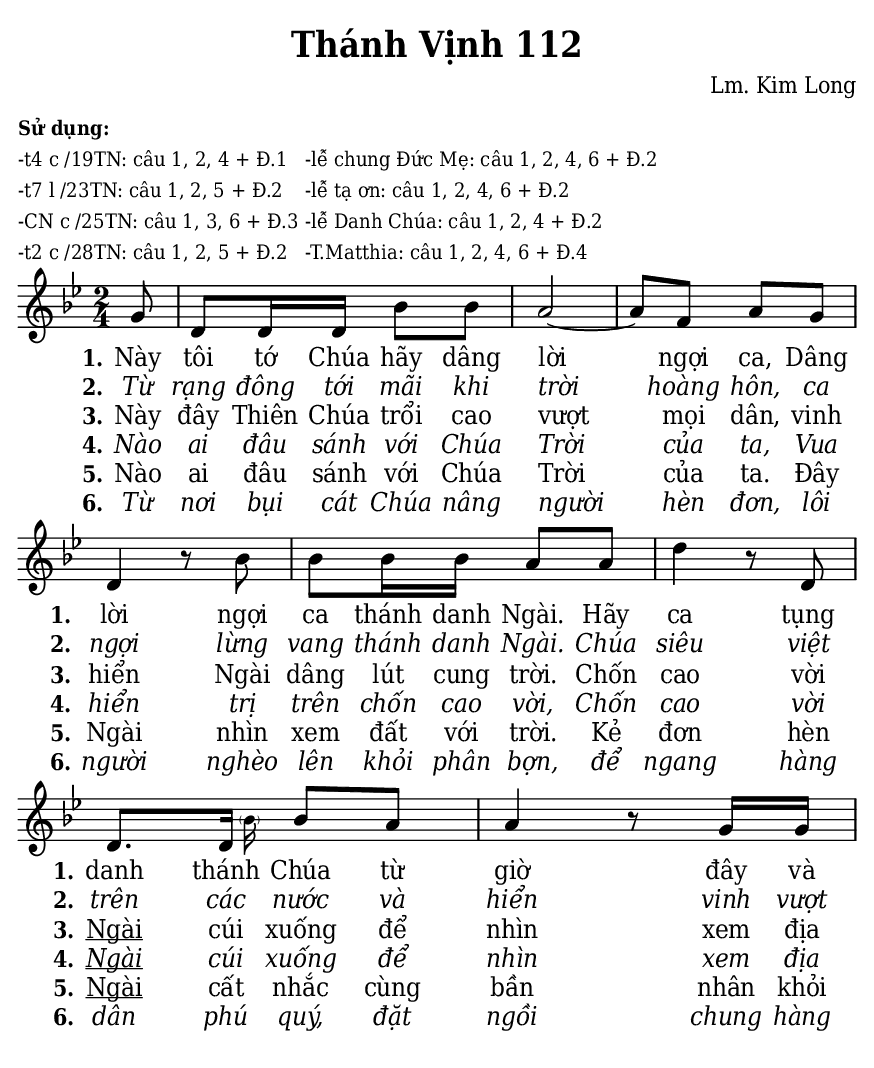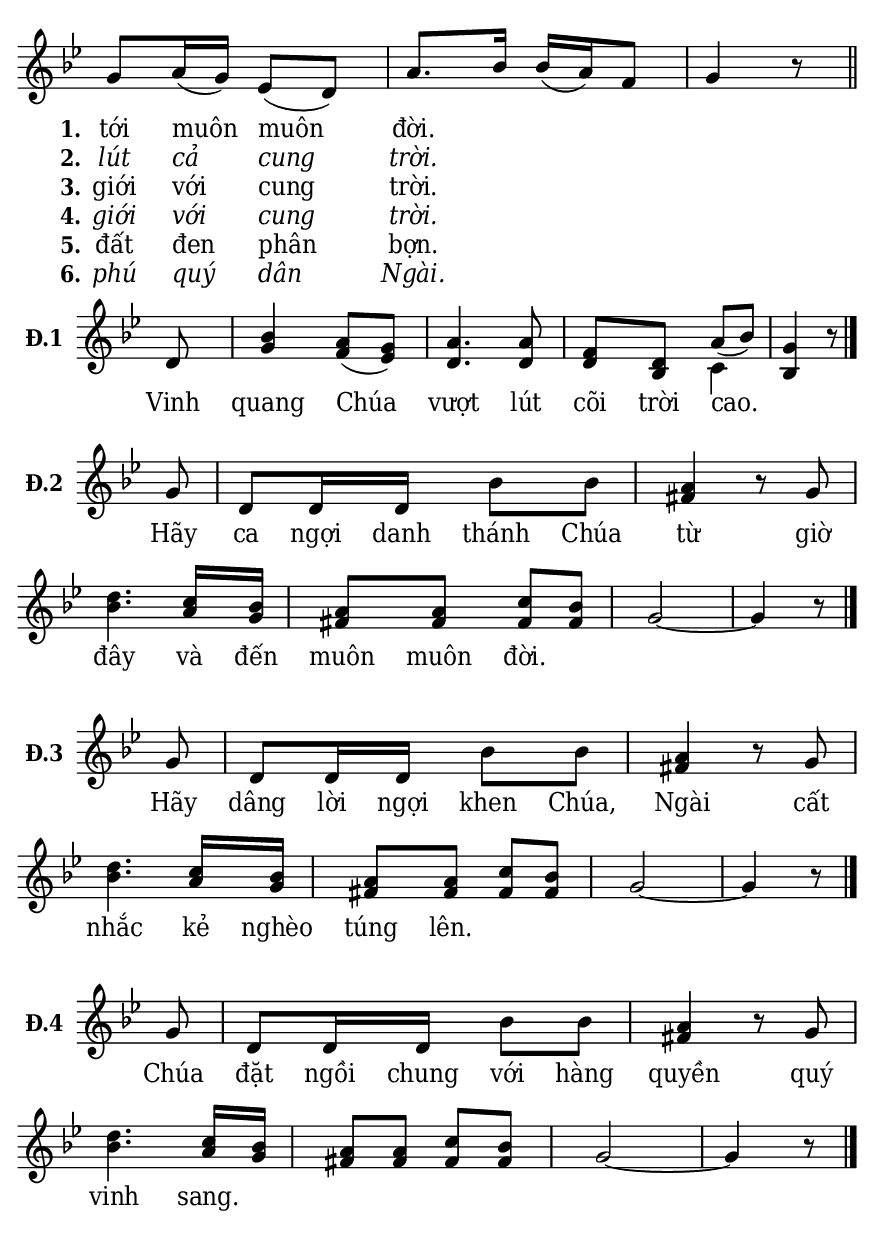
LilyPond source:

% Cài đặt chung
\version "2.22.1"
\include "english.ly"

\header {
  title = "Thánh Vịnh 112"
  composer = "Lm. Kim Long"
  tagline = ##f
}

% mã nguồn cho những chức năng chưa hỗ trợ trong phiên bản lilypond hiện tại
% cung cấp bởi cộng đồng lilypond khi gửi email đến lilypond-user@gnu.org
% in số phiên khúc trên mỗi dòng
#(define (add-grob-definition grob-name grob-entry)
     (set! all-grob-descriptions
           (cons ((@@ (lily) completize-grob-entry)
                  (cons grob-name grob-entry))
                 all-grob-descriptions)))

#(add-grob-definition
    'StanzaNumberSpanner
    `((direction . ,LEFT)
      (font-series . bold)
      (padding . 1.0)
      (side-axis . ,X)
      (stencil . ,ly:text-interface::print)
      (X-offset . ,ly:side-position-interface::x-aligned-side)
      (Y-extent . ,grob::always-Y-extent-from-stencil)
      (meta . ((class . Spanner)
               (interfaces . (font-interface
                              side-position-interface
                              stanza-number-interface
                              text-interface))))))

\layout {
    \context {
      \Global
      \grobdescriptions #all-grob-descriptions
    }
    \context {
      \Score
      \remove Stanza_number_align_engraver
      \consists
        #(lambda (context)
           (let ((texts '())
                 (syllables '()))
             (make-engraver
              (acknowledgers
               ((stanza-number-interface engraver grob source-engraver)
                  (set! texts (cons grob texts)))
               ((lyric-syllable-interface engraver grob source-engraver)
                  (set! syllables (cons grob syllables))))
              ((stop-translation-timestep engraver)
                 (for-each
                  (lambda (text)
                    (for-each
                     (lambda (syllable)
                       (ly:pointer-group-interface::add-grob
                        text
                        'side-support-elements
                        syllable))
                     syllables))
                  texts)
                 (set! syllables '())))))
    }
    \context {
      \Lyrics
      \remove Stanza_number_engraver
      \consists
        #(lambda (context)
           (let ((text #f)
                 (last-stanza #f))
             (make-engraver
              ((process-music engraver)
                 (let ((stanza (ly:context-property context 'stanza #f)))
                   (if (and stanza (not (equal? stanza last-stanza)))
                       (let ((column (ly:context-property context
'currentCommandColumn)))
                         (set! last-stanza stanza)
                         (if text
                             (ly:spanner-set-bound! text RIGHT column))
                         (set! text (ly:engraver-make-grob engraver
'StanzaNumberSpanner '()))
                         (ly:grob-set-property! text 'text stanza)
                         (ly:spanner-set-bound! text LEFT column)))))
              ((finalize engraver)
                 (if text
                     (let ((column (ly:context-property context
'currentCommandColumn)))
                       (ly:spanner-set-bound! text RIGHT column)))))))
      \override StanzaNumberSpanner.horizon-padding = 10000
    }
}

stanzaReminderOff =
  \temporary \override StanzaNumberSpanner.after-line-breaking =
     #(lambda (grob)
        ;; Can be replaced with (not (first-broken-spanner? grob)) in 2.23.
        (if (let ((siblings (ly:spanner-broken-into (ly:grob-original grob))))
              (and (pair? siblings)
                   (not (eq? grob (car siblings)))))
            (ly:grob-suicide! grob)))

stanzaReminderOn = \undo \stanzaReminderOff
% kết thúc mã nguồn

% Nhạc
nhacPhanMot = \relative c'' {
  \key bf \major
  \time 2/4
  \partial 8 g8 |
  d8 d16 d bf'8 bf |
  a2 ~ |
  a8 f a g |
  d4 r8 bf' |
  bf bf16 bf a8 a |
  d4 r8 d, |
  d8.
  <<
    {
      \voiceOne
      d16
    }
    \new Voice = "splitpart" {
      \voiceTwo
      \once \override NoteColumn.force-hshift = #2.5
      \tweak font-size #-2
      \parenthesize
      bf'16
    }
  >>
  \oneVoice
  bf8 a |
  a4 r8 g16 g |
  g8 a16 (g) ef8 (d) |
  a'8. bf16 bf (a) f8 |
  g4 r8 \bar "||"
}

nhacPhanHai = \relative c' {
  \key bf \major
  \time 2/4
  \partial 8
  d8
  <<
    {
      bf'4 a8 (g) |
      a4. a8 |
      f d
    }
    {
      g4 f8 (ef) |
      d4. d8 |
      d bf
    }
  >>
  <<
    {
      \voiceOne
      a'8 _(bf)
    }

    \new Voice = "splitpart" {
      \voiceTwo
      c,4
    }
  >>
  \oneVoice
  <g' bf,>4 r8 \bar "|."
}

nhacPhanBa = \relative c'' {
  \key bf \major
  \time 2/4
  \partial 8
  g8 |
  d d16 d bf'8 bf |
  <a fs>4 r8 g
  <<
    {
      d'4. c16 bf |
      a8 a c bf
    }
    {
      bf4. a16 g |
      fs8 fs fs fs
    }
  >>
  g2 ~ |
  g4 r8 \bar "|."
}

nhacPhanBon = \relative c'' {
  \key bf \major
  \time 2/4
  \partial 8
  g8 |
  d d16 d bf'8 bf |
  <a fs>4 r8 g
  <<
    {
      d'4. c16 bf |
      a8 a c bf
    }
    {
      bf4. a16 g |
      fs8 fs fs fs
    }
  >>
  g2 ~ |
  g4 r8 \bar "|."
}

nhacPhanNam = \relative c'' {
  \key bf \major
  \time 2/4
  \partial 8
  g8 |
  d d16 d bf'8 bf |
  <a fs>4 r8 g
  <<
    {
      d'4. c16 bf |
      a8 a c bf
    }
    {
      bf4. a16 g |
      fs8 fs fs fs
    }
  >>
  g2 ~ |
  g4 r8 \bar "|."
}

% Lời
loiPhanMot = \lyricmode {
  <<
    {
      \set stanza = "1."
      Này tôi tớ Chúa hãy dâng lời ngợi ca,
      Dâng lời ngợi ca thánh danh Ngài.
      Hãy ca tụng danh thánh Chúa
      từ giờ đây và tới muôn muôn đời.
    }
    \new Lyrics {
	    \set associatedVoice = "beSop"
	    \set stanza = "2."
      \override Lyrics.LyricText.font-shape = #'italic
      Từ rạng đông tới mãi khi trời hoàng hôn,
      ca ngợi lừng vang thánh danh Ngài.
      Chúa siêu việt trên các nước
      và hiển vinh vượt lút cả cung trời.
    }
    \new Lyrics {
	    \set associatedVoice = "beSop"
	    \set stanza = "3."
      Này đây Thiên Chúa trổi cao vượt mọi dân,
      vinh hiển Ngài dâng lút cung trời.
      Chốn cao vời \markup { \underline "Ngài" } cúi xuống
      để nhìn xem địa giới với cung trời.
    }
    \new Lyrics {
	    \set associatedVoice = "beSop"
	    \set stanza = "4."
      \override Lyrics.LyricText.font-shape = #'italic
      Nào ai đâu sánh với Chúa Trời của ta,
      Vua hiển trị trên chốn cao vời,
      Chốn cao vời \markup { \italic \underline "Ngài" } cúi xuống
      để nhìn xem địa giới với cung trời.
    }
    \new Lyrics {
	    \set associatedVoice = "beSop"
	    \set stanza = "5."
      Nào ai đâu sánh với Chúa Trời của ta.
      Đây Ngài nhìn xem đất với trời.
      Kẻ đơn hèn \markup { \underline "Ngài" } cất nhắc
      cùng bần nhân khỏi đất đen phân bợn.
    }
    \new Lyrics {
	    \set associatedVoice = "beSop"
	    \set stanza = "6."
      \override Lyrics.LyricText.font-shape = #'italic
      Từ nơi bụi cát Chúa nâng người hèn đơn,
      lôi người nghèo lên khỏi phân bợn,
      để ngang hàng dân phú quý,
      đặt ngồi chung hàng phú quý dân Ngài.
    }
  >>
}

loiPhanHai = \lyricmode {
  Vinh quang Chúa vượt lút cõi trời cao.
}

loiPhanBa = \lyricmode {
  Hãy ca ngợi danh thánh Chúa từ giờ đây và đến muôn muôn đời.
}

loiPhanBon = \lyricmode {
  Hãy dâng lời ngợi khen Chúa, Ngài cất nhắc kẻ nghèo túng lên.
}

loiPhanNam = \lyricmode {
  Chúa đặt ngồi chung với hàng quyền quý vinh sang.
}

% Dàn trang
\paper {
  #(set-paper-size "a5")
  top-margin = 3\mm
  bottom-margin = 3\mm
  left-margin = 3\mm
  right-margin = 3\mm
  indent = #0
  #(define fonts
	 (make-pango-font-tree "Deja Vu Serif Condensed"
	 		       "Deja Vu Serif Condensed"
			       "Deja Vu Serif Condensed"
			       (/ 20 20)))
  print-page-number = ##f
  ragged-bottom = ##t
  page-count = 2
}

\markup {
  \vspace #1
  %\fill-line {
    \column {
      \left-align {
        \line { \bold \small "Sử dụng:" }
        \line { \small "-t4 c /19TN: câu 1, 2, 4 + Đ.1" }
        \line { \small "-t7 l /23TN: câu 1, 2, 5 + Đ.2" }
        \line { \small "-CN c /25TN: câu 1, 3, 6 + Đ.3" }
        \line { \small "-t2 c /28TN: câu 1, 2, 5 + Đ.2" }
      }
    }
    \column {
      \left-align {
        \line { \small " " }
        \line { \small "-lễ chung Đức Mẹ: câu 1, 2, 4, 6 + Đ.2" }
        \line { \small "-lễ tạ ơn: câu 1, 2, 4, 6 + Đ.2" }
        \line { \small "-lễ Danh Chúa: câu 1, 2, 4 + Đ.2" }
        \line { \small "-T.Matthia: câu 1, 2, 4, 6 + Đ.4" }
      }
    }
  %}
}

\score {
  <<
    \new Staff <<
        \clef treble
        \new Voice = beSop {
          \nhacPhanMot
        }
      \new Lyrics \lyricsto beSop \loiPhanMot
    >>
  >>
  \layout {
    \override Lyrics.LyricSpace.minimum-distance = #1
    \override Score.BarNumber.break-visibility = ##(#f #f #f)
    \override Score.SpacingSpanner.uniform-stretching = ##t
    ragged-last = ##f
  }
}

\score {
  <<
    \new Staff \with {
      \remove "Time_signature_engraver"
      instrumentName = \markup { \bold "Đ.1" }} <<
        \clef treble
        \new Voice = beSop {
          \nhacPhanHai
        }
      \new Lyrics \lyricsto beSop \loiPhanHai
    >>
  >>
  \layout {
    indent = 10
    \override Lyrics.LyricSpace.minimum-distance = #3
    \override Score.BarNumber.break-visibility = ##(#f #f #f)
    \override Score.SpacingSpanner.uniform-stretching = ##t
    \override LyricHyphen.minimum-distance = #2.0
    ragged-last = ##f
  }
}

\score {
  <<
    \new Staff \with {
      \remove "Time_signature_engraver"
      instrumentName = \markup { \bold "Đ.2" }} <<
        \clef treble
        \new Voice = beSop {
          \nhacPhanBa
        }
      \new Lyrics \lyricsto beSop \loiPhanBa
    >>
  >>
  \layout {
    indent = 10
    \override Lyrics.LyricSpace.minimum-distance = #3
    \override Score.BarNumber.break-visibility = ##(#f #f #f)
    \override Score.SpacingSpanner.uniform-stretching = ##t
    \override LyricHyphen.minimum-distance = #2.0
    ragged-last = ##f
  }
}

\score {
  <<
    \new Staff \with {
      \remove "Time_signature_engraver"
      instrumentName = \markup { \bold "Đ.3" }} <<
        \clef treble
        \new Voice = beSop {
          \nhacPhanBon
        }
      \new Lyrics \lyricsto beSop \loiPhanBon
    >>
  >>
  \layout {
    indent = 10
    \override Lyrics.LyricSpace.minimum-distance = #3
    \override Score.BarNumber.break-visibility = ##(#f #f #f)
    \override Score.SpacingSpanner.uniform-stretching = ##t
    \override LyricHyphen.minimum-distance = #2.0
    ragged-last = ##f
  }
}

\score {
  <<
    \new Staff \with {
      \remove "Time_signature_engraver"
      instrumentName = \markup { \bold "Đ.4" }} <<
        \clef treble
        \new Voice = beSop {
          \nhacPhanNam
        }
      \new Lyrics \lyricsto beSop \loiPhanNam
    >>
  >>
  \layout {
    indent = 10
    \override Lyrics.LyricSpace.minimum-distance = #3
    \override Score.BarNumber.break-visibility = ##(#f #f #f)
    \override Score.SpacingSpanner.uniform-stretching = ##t
    \override LyricHyphen.minimum-distance = #2.0
    ragged-last = ##f
  }
}
